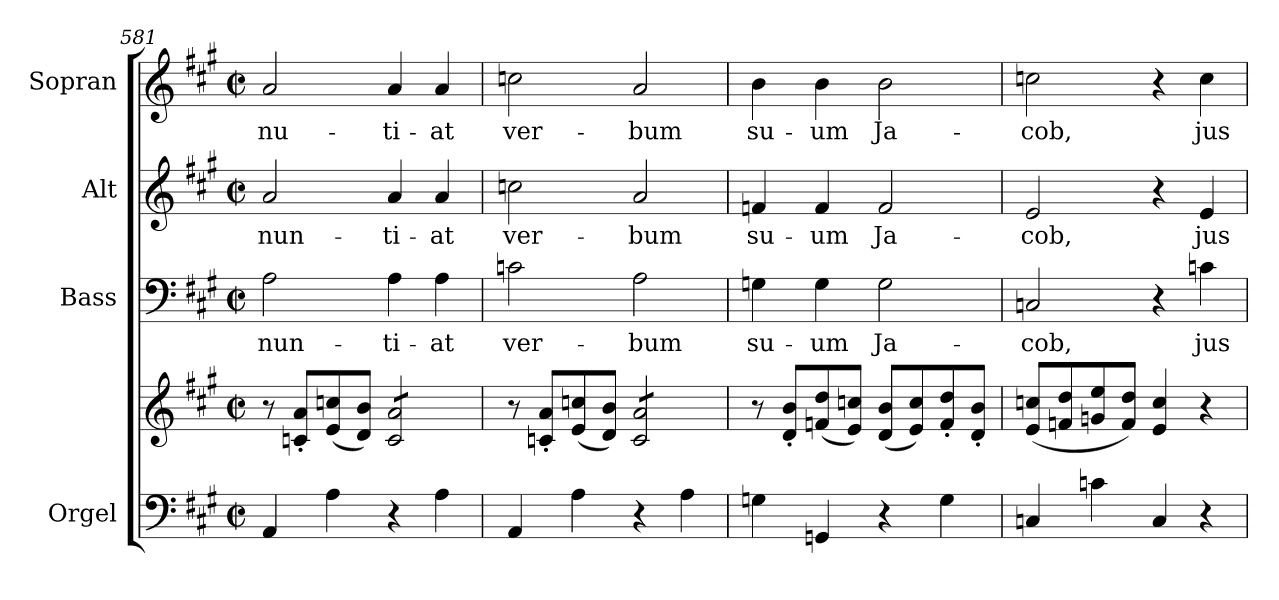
**kern	**kern	**kern	**text	**kern	**text	**kern	**text
*part4	*part4	*part3	*part3	*part2	*part2	*part1	*part1
*staff5	*staff4	*staff3	*staff3	*staff2	*staff2	*staff1	*staff1
*I"Orgel	*	*I"Bass	*	*I"Alt	*	*I"Sopran	*
*I'Org.	*	*I'B.	*	*I'A.	*	*I'S.	*
*clefF4	*clefG2	*clefF4	*	*clefG2	*	*clefG2	*
*k[f#c#g#]	*k[f#c#g#]	*k[f#c#g#]	*	*k[f#c#g#]	*	*k[f#c#g#]	*
*A:	*A:	*A:	*	*A:	*	*A:	*
*M2/2	*M2/2	*M2/2	*	*M2/2	*	*M2/2	*
*met(c|)	*met(c|)	*met(c|)	*	*met(c|)	*	*met(c|)	*
=581	=581	=581	=581	=581	=581	=581	=581
!	!	!	!LO:LY:b	!	!LO:LY:b	!	!LO:LY:b
4AA/	8r	2A\	-nun-	2a/	-nun-	2a/	-nu-
.	8cn/'< 8a/'<L	.	.	.	.	.	.
4A\	(<8e/ 8ccn/	.	.	.	.	.	.
.	8d/ 8b/J)	.	.	.	.	.	.
!	!	!	!LO:LY:b	!	!LO:LY:b	!	!LO:LY:b
*	*tremolo	*	*	*	*	*	*
4r	8c/ 8a/L	4A\	-ti-	4a/	-ti-	4a/	-ti-
.	8c/ 8a/	.	.	.	.	.	.
!	!	!	!LO:LY:b	!	!LO:LY:b	!	!LO:LY:b
4A\	8c/ 8a/	4A\	-at	4a/	-at	4a/	-at
.	8c/ 8a/J	.	.	.	.	.	.
*	*Xtremolo	*	*	*	*	*	*
=582	=582	=582	=582	=582	=582	=582	=582
!	!	!	!LO:LY:b	!	!LO:LY:b	!	!LO:LY:b
4AA/	8r	2cn\	ver-	2ccn\	ver-	2ccn\	ver-
.	8cn/'< 8a/'<L	.	.	.	.	.	.
4A\	(<8e/ 8ccn/	.	.	.	.	.	.
.	8d/ 8b/J)	.	.	.	.	.	.
!	!	!	!LO:LY:b	!	!LO:LY:b	!	!LO:LY:b
*	*tremolo	*	*	*	*	*	*
4r	8c/ 8a/L	2A\	-bum	2a/	-bum	2a/	-bum
.	8c/ 8a/	.	.	.	.	.	.
4A\	8c/ 8a/	.	.	.	.	.	.
.	8c/ 8a/J	.	.	.	.	.	.
*	*Xtremolo	*	*	*	*	*	*
=583	=583	=583	=583	=583	=583	=583	=583
!	!	!	!LO:LY:b	!	!LO:LY:b	!	!LO:LY:b
4Gn\	8r	4Gn\	su-	4fn/	su-	4b\	su-
.	8d/'< 8b/'<L	.	.	.	.	.	.
!	!	!	!LO:LY:b	!	!LO:LY:b	!	!LO:LY:b
4GGn/	(<8fn/ 8dd/	4G\	-um	4f/	-um	4b\	-um
.	8e/ 8ccn/J)	.	.	.	.	.	.
!	!	!	!LO:LY:b	!	!LO:LY:b	!	!LO:LY:b
4r	(<8d/ 8b/L	2G\	Ja-	2f/	Ja-	2b\	Ja-
.	8e/ 8cc/)	.	.	.	.	.	.
4G\	8f/'< 8dd/'<	.	.	.	.	.	.
.	8d/'< 8b/'<J	.	.	.	.	.	.
!!LO:LB:g=z
=584	=584	=584	=584	=584	=584	=584	=584
!	!	!	!LO:LY:b	!	!LO:LY:b	!	!LO:LY:b
4Cn/	(<8e/ 8ccn/L	2Cn/	-cob,	2e/	-cob,	2ccn\	-cob,
.	8fn/ 8dd/	.	.	.	.	.	.
4cn\	8gn/ 8ee/	.	.	.	.	.	.
.	8f/ 8dd/J)	.	.	.	.	.	.
4C/	4e/ 4cc/	4r	.	4r	.	4r	.
!	!	!	!LO:LY:b	!	!LO:LY:b	!	!LO:LY:b
4r	4r	4cn\	jus-	4e/	jus-	4cc\	jus-
=	=	=	=	=	=	=	=
*-	*-	*-	*-	*-	*-	*-	*-
